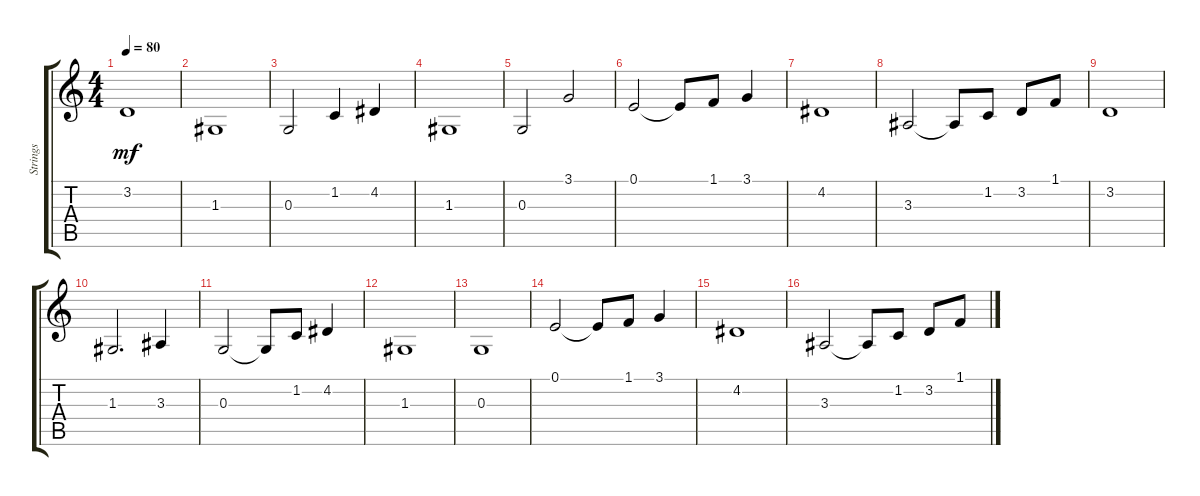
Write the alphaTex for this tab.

\track ("Strings" "Strings") {instrument stringensemble2}
\staff {score tabs}
\tuning (E4 B3 G3 D3 A2 E2) {hide}
\ts (4 4)
\tempo 80
\clef g2
\ks c
3.2.1{dy mf} |
1.3.1 |
0.3.2 1.2.4 4.2.4 |
1.3.1 |
0.3.2 3.1.2 |
0.1.2 0.1{t}.8 1.1.8 3.1.4 |
4.2.1 |
3.3.2 3.3{t}.8 1.2.8 3.2.8 1.1.8 |
3.2.1 |
1.3.2{d} 3.3.4 |
0.3.2 0.3{t}.8 1.2.8 4.2.4 |
1.3.1 |
0.3.1 |
0.1.2 0.1{t}.8 1.1.8 3.1.4 |
4.2.1 |
3.3.2 3.3{t}.8 1.2.8 3.2.8 1.1.8
